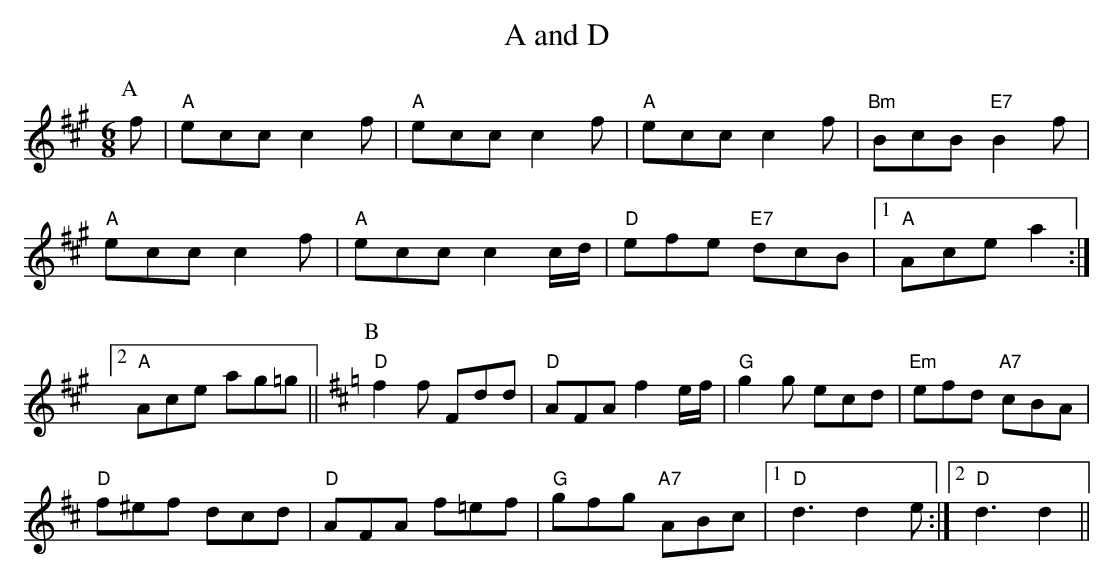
X:1
T:A and D
M:4/4
K:A
M:6/8
P:A
f|"A"ecc c2f|"A"ecc c2f|"A"ecc c2f|"Bm"BcB "E7"B2f|
"A"ecc c2f|"A"ecc c2c/2d/2|"D"efe "E7"dcB| [1"A"Ace a2:|
 [2"A"Ace ag=g||\
K:D
P:B
"D"f2f Fdd|"D"AFA f2e/2f/2|"G"g2g ecd|"Em"efd "A7"cBA|
"D"f^ef dcd|"D"AFA f=ef|"G"gfg "A7"ABc |1"D"d3 d2e:|2"D"d3 d2||
